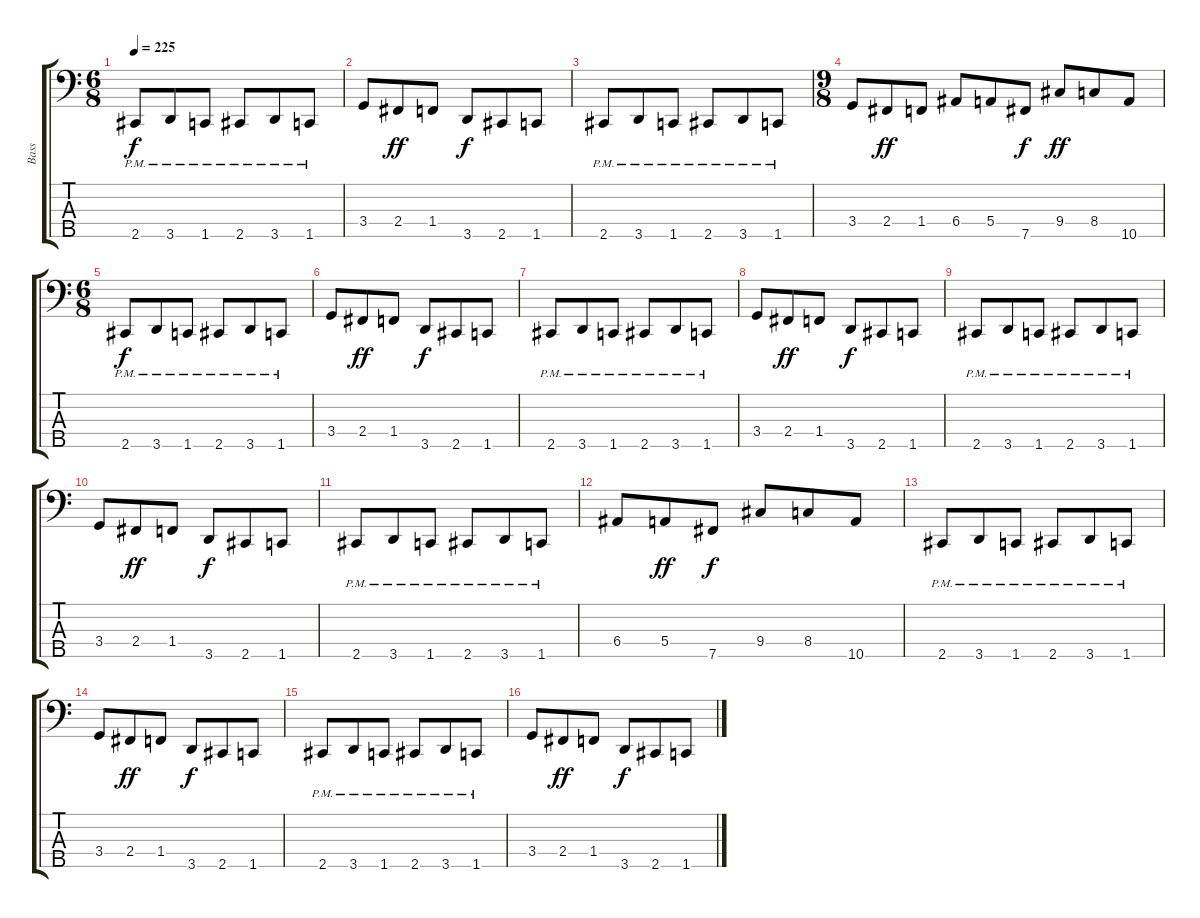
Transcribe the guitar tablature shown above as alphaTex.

\track ("Bass" "Bass") {instrument electricbasspick}
\staff {score tabs}
\tuning (G2 D2 A1 E1 B0) {hide}
\ts (6 8)
\tempo 225
\clef f4
\ks c
2.5{pm}.8{dy f} 3.5{pm}.8 1.5{pm}.8 2.5{pm}.8 3.5{pm}.8 1.5{pm}.8 |
3.4.8 2.4.8{dy ff} 1.4.8 3.5.8{dy f} 2.5.8 1.5.8 |
2.5{pm}.8 3.5{pm}.8 1.5{pm}.8 2.5{pm}.8 3.5{pm}.8 1.5{pm}.8 |
\ts (9 8)
3.4.8 2.4.8{dy ff} 1.4.8 6.4.8 5.4.8 7.5.8{dy f} 9.4.8{dy ff} 8.4.8 10.5.8 |
\ts (6 8)
2.5{pm}.8{dy f} 3.5{pm}.8 1.5{pm}.8 2.5{pm}.8 3.5{pm}.8 1.5{pm}.8 |
3.4.8 2.4.8{dy ff} 1.4.8 3.5.8{dy f} 2.5.8 1.5.8 |
2.5{pm}.8 3.5{pm}.8 1.5{pm}.8 2.5{pm}.8 3.5{pm}.8 1.5{pm}.8 |
3.4.8 2.4.8{dy ff} 1.4.8 3.5.8{dy f} 2.5.8 1.5.8 |
2.5{pm}.8 3.5{pm}.8 1.5{pm}.8 2.5{pm}.8 3.5{pm}.8 1.5{pm}.8 |
3.4.8 2.4.8{dy ff} 1.4.8 3.5.8{dy f} 2.5.8 1.5.8 |
2.5{pm}.8 3.5{pm}.8 1.5{pm}.8 2.5{pm}.8 3.5{pm}.8 1.5{pm}.8 |
6.4.8 5.4.8{dy ff} 7.5.8{dy f} 9.4.8 8.4.8 10.5.8 |
2.5{pm}.8 3.5{pm}.8 1.5{pm}.8 2.5{pm}.8 3.5{pm}.8 1.5{pm}.8 |
3.4.8 2.4.8{dy ff} 1.4.8 3.5.8{dy f} 2.5.8 1.5.8 |
2.5{pm}.8 3.5{pm}.8 1.5{pm}.8 2.5{pm}.8 3.5{pm}.8 1.5{pm}.8 |
3.4.8 2.4.8{dy ff} 1.4.8 3.5.8{dy f} 2.5.8 1.5.8
